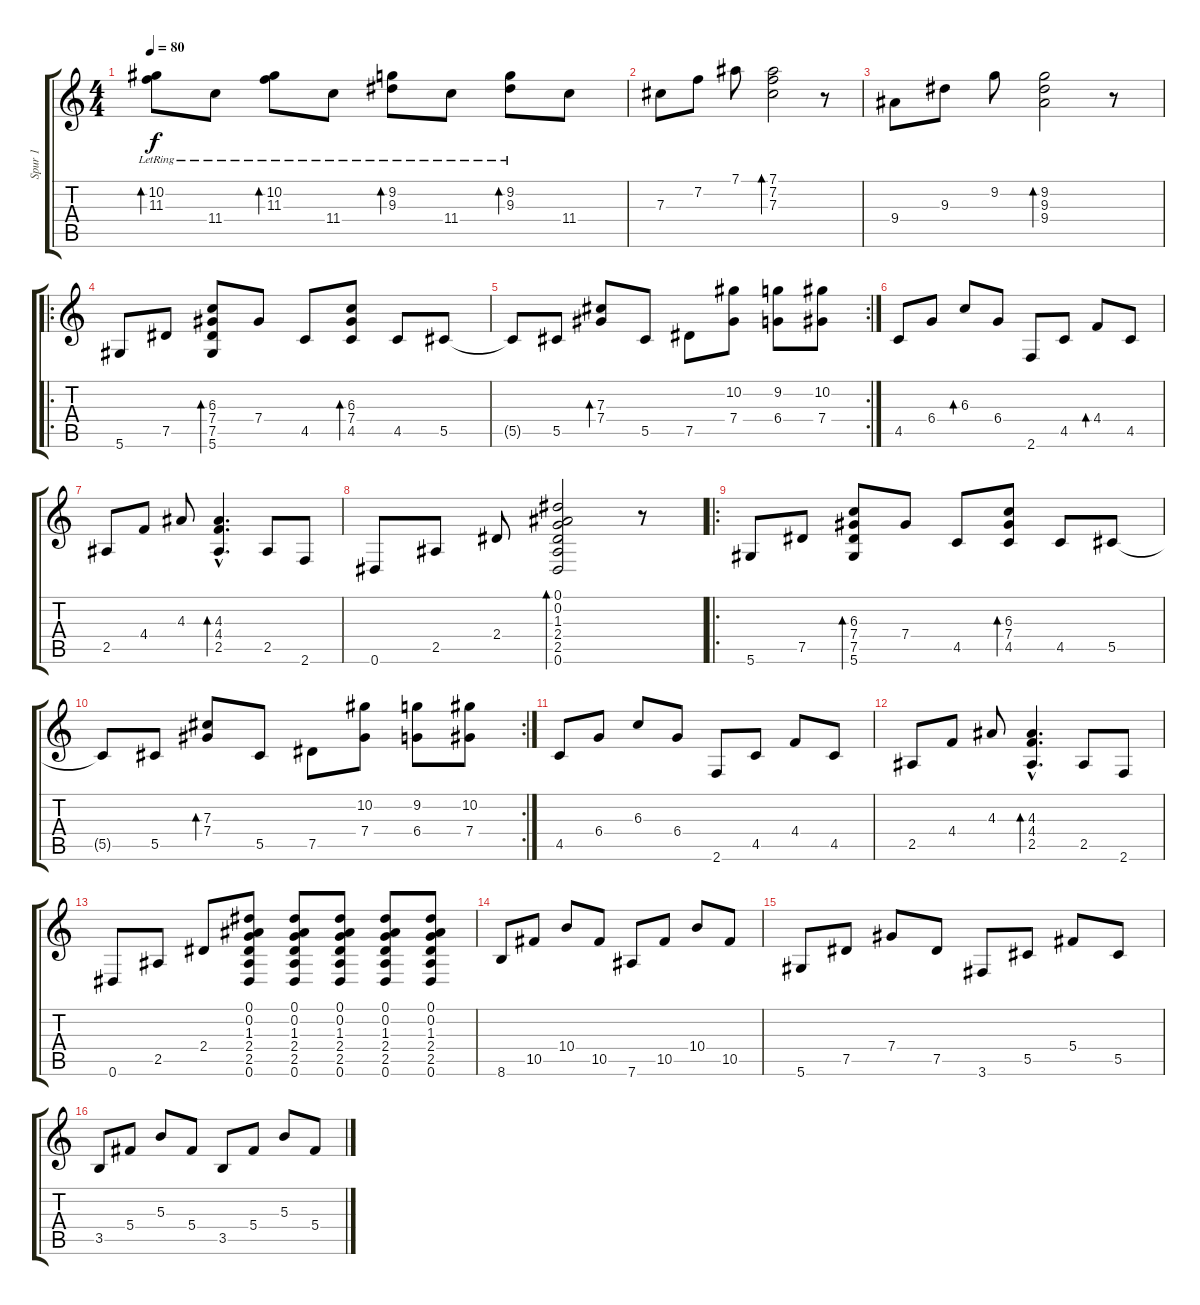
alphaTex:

\track ("Spur 1" "Spur 1") {instrument acousticguitarnylon}
\staff {score tabs}
\tuning (Eb4 Bb3 Gb3 Db3 Ab2 Eb2) {hide}
\ts (4 4)
\tempo 80
\clef g2
\ks c
(10.2{lr} 11.3).8{bd 60 dy f} 11.4{lr}.8 (10.2{lr} 11.3).8{bd 60} 11.4{lr}.8 (9.2{lr} 9.3).8{bd 60} 11.4{lr}.8 (9.2{lr} 9.3).8{bd 60} 11.4.8 |
7.3.8 7.2.8 7.1.8 (7.1 7.2 7.3).2{bd 60} r.8 |
9.4.8 9.3.8 9.2.8 (9.2 9.3 9.4).2{bd 60} r.8 |
\ro
5.6.8 7.5.8 (6.3 7.4 7.5 5.6).8{bd 60} 7.4.8 4.5.8 (6.3 7.4 4.5).8{bd 60} 4.5.8 5.5.8 |
\rc 2
5.5{t}.8 5.5.8 (7.3 7.4).8{bd 60} 5.5.8 7.5.8 (10.2 7.4).8 (9.2 6.4).8 (10.2 7.4).8 |
4.5.8 6.4.8 6.3.8{bd 60} 6.4.8 2.6.8 4.5.8 4.4.8{bd 60} 4.5.8 |
2.5.8 4.4.8 4.3.8 (4.3{hac} 4.4{hac} 2.5{hac}).4{d bd 60} 2.5.8 2.6.8 |
0.6.8 2.5.8 2.4.8 (0.1 0.2 1.3 2.4 2.5 0.6).2{bd 240} r.8 |
\ro
5.6.8 7.5.8 (6.3 7.4 7.5 5.6).8{bd 60} 7.4.8 4.5.8 (6.3 7.4 4.5).8{bd 60} 4.5.8 5.5.8 |
\rc 2
5.5{t}.8 5.5.8 (7.3 7.4).8{bd 60} 5.5.8 7.5.8 (10.2 7.4).8 (9.2 6.4).8 (10.2 7.4).8 |
4.5.8 6.4.8 6.3.8 6.4.8 2.6.8 4.5.8 4.4.8 4.5.8 |
2.5.8 4.4.8 4.3.8 (4.3{hac} 4.4{hac} 2.5{hac}).4{d bd 60} 2.5.8 2.6.8 |
0.6.8 2.5.8 2.4.8 (0.1 0.2 1.3 2.4 2.5 0.6).8 (0.1 0.2 1.3 2.4 2.5 0.6).8 (0.1 0.2 1.3 2.4 2.5 0.6).8 (0.1 0.2 1.3 2.4 2.5 0.6).8 (0.1 0.2 1.3 2.4 2.5 0.6).8 |
8.6.8 10.5.8 10.4.8 10.5.8 7.6.8 10.5.8 10.4.8 10.5.8 |
5.6.8 7.5.8 7.4.8 7.5.8 3.6.8 5.5.8 5.4.8 5.5.8 |
3.5.8 5.4.8 5.3.8 5.4.8 3.5.8 5.4.8 5.3.8 5.4.8
